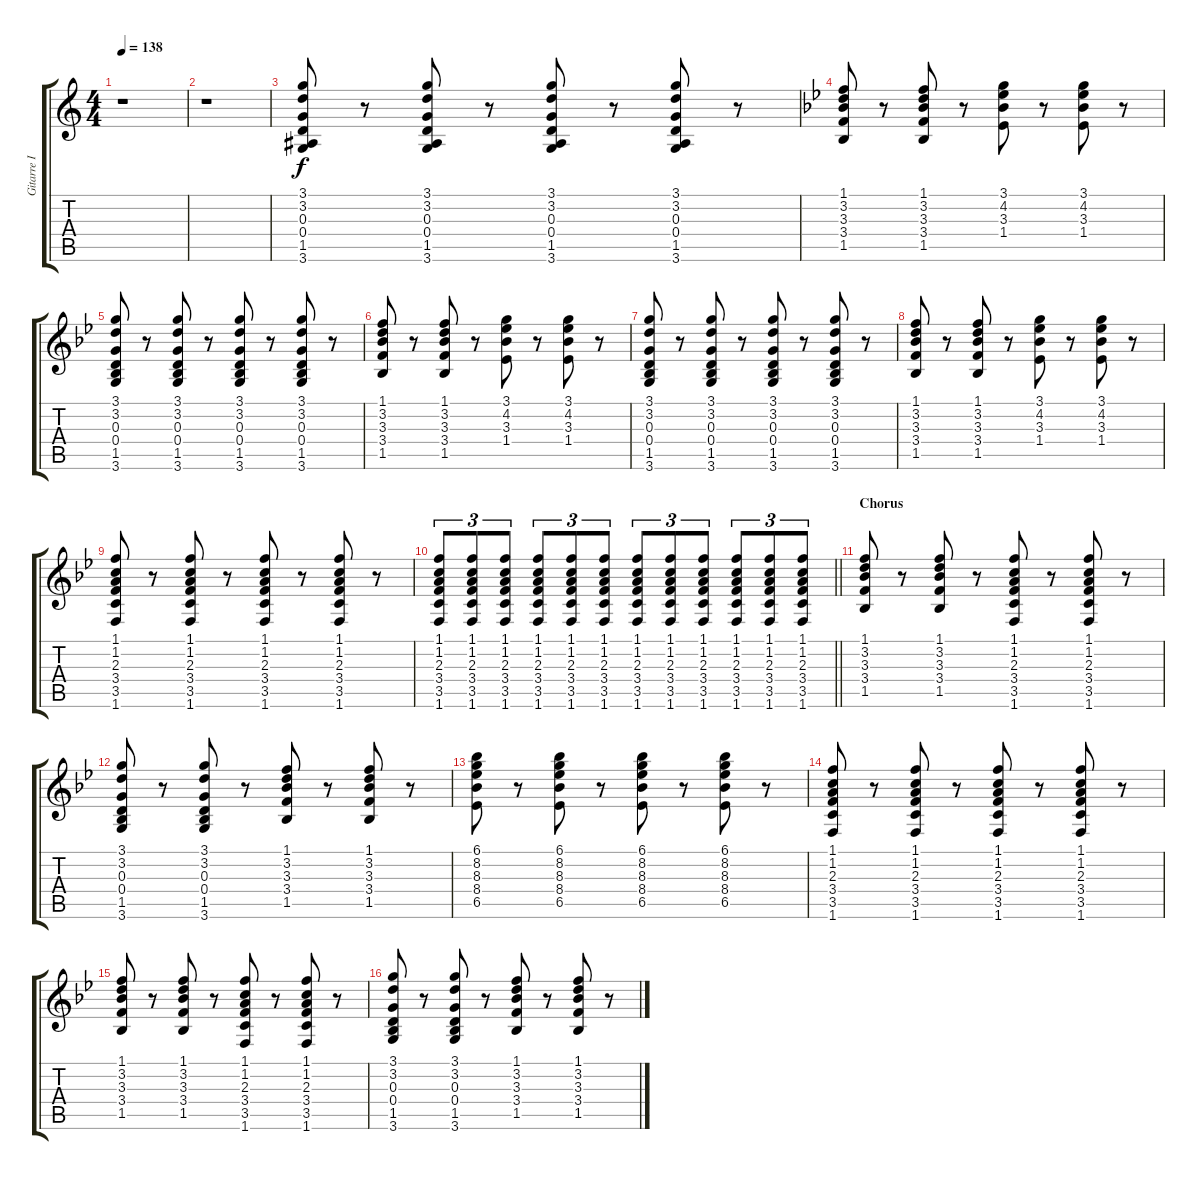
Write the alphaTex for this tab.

\track ("Gitarre I" "Gitarre I") {instrument electricguitarclean}
\staff {score tabs}
\tuning (E4 B3 G3 D3 A2 E2) {hide}
\ts (4 4)
\tempo 138
\clef g2
\ks c
r.1{dy f} |
r.1 |
(3.1 3.2 0.3 0.4 1.5 3.6).8 r.8 (3.1 3.2 0.3 0.4 1.5 3.6).8 r.8 (3.1 3.2 0.3 0.4 1.5 3.6).8 r.8 (3.1 3.2 0.3 0.4 1.5 3.6).8 r.8 |
\ks bb
(1.1 3.2 3.3 3.4 1.5).8 r.8 (1.1 3.2 3.3 3.4 1.5).8 r.8 (3.1 4.2 3.3 1.4).8 r.8 (3.1 4.2 3.3 1.4).8 r.8 |
(3.1 3.2 0.3 0.4 1.5 3.6).8 r.8 (3.1 3.2 0.3 0.4 1.5 3.6).8 r.8 (3.1 3.2 0.3 0.4 1.5 3.6).8 r.8 (3.1 3.2 0.3 0.4 1.5 3.6).8 r.8 |
(1.1 3.2 3.3 3.4 1.5).8 r.8 (1.1 3.2 3.3 3.4 1.5).8 r.8 (3.1 4.2 3.3 1.4).8 r.8 (3.1 4.2 3.3 1.4).8 r.8 |
(3.1 3.2 0.3 0.4 1.5 3.6).8 r.8 (3.1 3.2 0.3 0.4 1.5 3.6).8 r.8 (3.1 3.2 0.3 0.4 1.5 3.6).8 r.8 (3.1 3.2 0.3 0.4 1.5 3.6).8 r.8 |
(1.1 3.2 3.3 3.4 1.5).8 r.8 (1.1 3.2 3.3 3.4 1.5).8 r.8 (3.1 4.2 3.3 1.4).8 r.8 (3.1 4.2 3.3 1.4).8 r.8 |
(1.1 1.2 2.3 3.4 3.5 1.6).8 r.8 (1.1 1.2 2.3 3.4 3.5 1.6).8 r.8 (1.1 1.2 2.3 3.4 3.5 1.6).8 r.8 (1.1 1.2 2.3 3.4 3.5 1.6).8 r.8 |
\barLineRight lightlight
(1.1 1.2 2.3 3.4 3.5 1.6).8{tu (3 2)} (1.1 1.2 2.3 3.4 3.5 1.6).8{tu (3 2)} (1.1 1.2 2.3 3.4 3.5 1.6).8{tu (3 2)} (1.1 1.2 2.3 3.4 3.5 1.6).8{tu (3 2)} (1.1 1.2 2.3 3.4 3.5 1.6).8{tu (3 2)} (1.1 1.2 2.3 3.4 3.5 1.6).8{tu (3 2)} (1.1 1.2 2.3 3.4 3.5 1.6).8{tu (3 2)} (1.1 1.2 2.3 3.4 3.5 1.6).8{tu (3 2)} (1.1 1.2 2.3 3.4 3.5 1.6).8{tu (3 2)} (1.1 1.2 2.3 3.4 3.5 1.6).8{tu (3 2)} (1.1 1.2 2.3 3.4 3.5 1.6).8{tu (3 2)} (1.1 1.2 2.3 3.4 3.5 1.6).8{tu (3 2)} |
\section ("" "Chorus")
(1.1 3.2 3.3 3.4 1.5).8 r.8 (1.1 3.2 3.3 3.4 1.5).8 r.8 (1.1 1.2 2.3 3.4 3.5 1.6).8 r.8 (1.1 1.2 2.3 3.4 3.5 1.6).8 r.8 |
(3.1 3.2 0.3 0.4 1.5 3.6).8 r.8 (3.1 3.2 0.3 0.4 1.5 3.6).8 r.8 (1.1 3.2 3.3 3.4 1.5).8 r.8 (1.1 3.2 3.3 3.4 1.5).8 r.8 |
(6.1 8.2 8.3 8.4 6.5).8 r.8 (6.1 8.2 8.3 8.4 6.5).8 r.8 (6.1 8.2 8.3 8.4 6.5).8 r.8 (6.1 8.2 8.3 8.4 6.5).8 r.8 |
(1.1 1.2 2.3 3.4 3.5 1.6).8 r.8 (1.1 1.2 2.3 3.4 3.5 1.6).8 r.8 (1.1 1.2 2.3 3.4 3.5 1.6).8 r.8 (1.1 1.2 2.3 3.4 3.5 1.6).8 r.8 |
(1.1 3.2 3.3 3.4 1.5).8 r.8 (1.1 3.2 3.3 3.4 1.5).8 r.8 (1.1 1.2 2.3 3.4 3.5 1.6).8 r.8 (1.1 1.2 2.3 3.4 3.5 1.6).8 r.8 |
(3.1 3.2 0.3 0.4 1.5 3.6).8 r.8 (3.1 3.2 0.3 0.4 1.5 3.6).8 r.8 (1.1 3.2 3.3 3.4 1.5).8 r.8 (1.1 3.2 3.3 3.4 1.5).8 r.8
